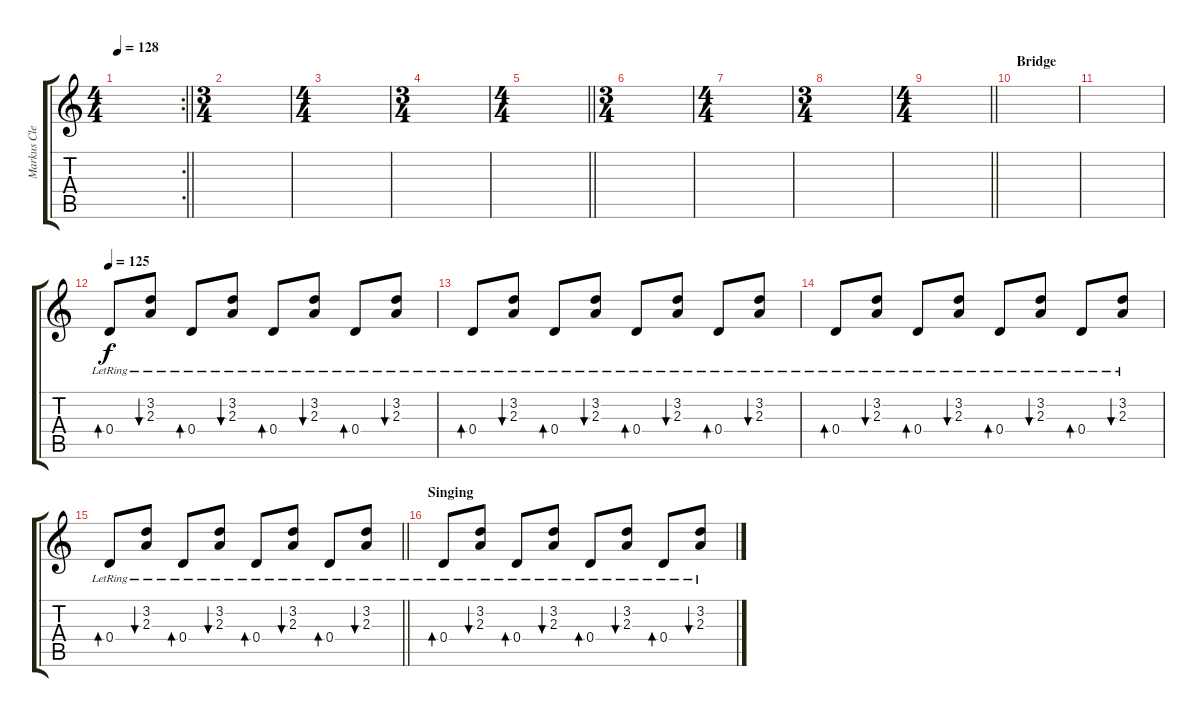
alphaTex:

\track ("Markus Clean" "Markus Cle") {instrument acousticguitarnylon}
\staff {score tabs}
\tuning (E4 B3 G3 D3 A2 E2) {hide}
\rc 2
\ts (4 4)
\tempo 128
\clef g2
\barLineRight lightlight
\ks c
|
\ts (3 4)
\section ("" "")
|
\ts (4 4)
|
\ts (3 4)
|
\ts (4 4)
\barLineRight lightlight
|
\ts (3 4)
\section ("" "")
|
\ts (4 4)
|
\ts (3 4)
|
\ts (4 4)
\barLineRight lightlight
|
\section ("" "Bridge")
|
|
\tempo 125
0.4{lr}.8{bd 60 volume 8} (3.2{lr} 2.3{lr}).8{bu 60} 0.4{lr}.8{bd 60} (3.2{lr} 2.3{lr}).8{bu 60} 0.4{lr}.8{bd 60} (3.2{lr} 2.3{lr}).8{bu 60} 0.4{lr}.8{bd 60} (3.2{lr} 2.3{lr}).8{bu 60} |
0.4{lr}.8{bd 60} (3.2{lr} 2.3{lr}).8{bu 60} 0.4{lr}.8{bd 60} (3.2{lr} 2.3{lr}).8{bu 60} 0.4{lr}.8{bd 60} (3.2{lr} 2.3{lr}).8{bu 60} 0.4{lr}.8{bd 60} (3.2{lr} 2.3{lr}).8{bu 60} |
0.4{lr}.8{bd 60} (3.2{lr} 2.3{lr}).8{bu 60} 0.4{lr}.8{bd 60} (3.2{lr} 2.3{lr}).8{bu 60} 0.4{lr}.8{bd 60} (3.2{lr} 2.3{lr}).8{bu 60} 0.4{lr}.8{bd 60} (3.2{lr} 2.3{lr}).8{bu 60} |
\barLineRight lightlight
0.4{lr}.8{bd 60} (3.2{lr} 2.3{lr}).8{bu 60} 0.4{lr}.8{bd 60} (3.2{lr} 2.3{lr}).8{bu 60} 0.4{lr}.8{bd 60} (3.2{lr} 2.3{lr}).8{bu 60} 0.4{lr}.8{bd 60} (3.2{lr} 2.3{lr}).8{bu 60} |
\section ("" "Singing")
0.4{lr}.8{bd 60} (3.2{lr} 2.3{lr}).8{bu 60} 0.4{lr}.8{bd 60} (3.2{lr} 2.3{lr}).8{bu 60} 0.4{lr}.8{bd 60} (3.2{lr} 2.3{lr}).8{bu 60} 0.4{lr}.8{bd 60} (3.2{lr} 2.3{lr}).8{bu 60}
